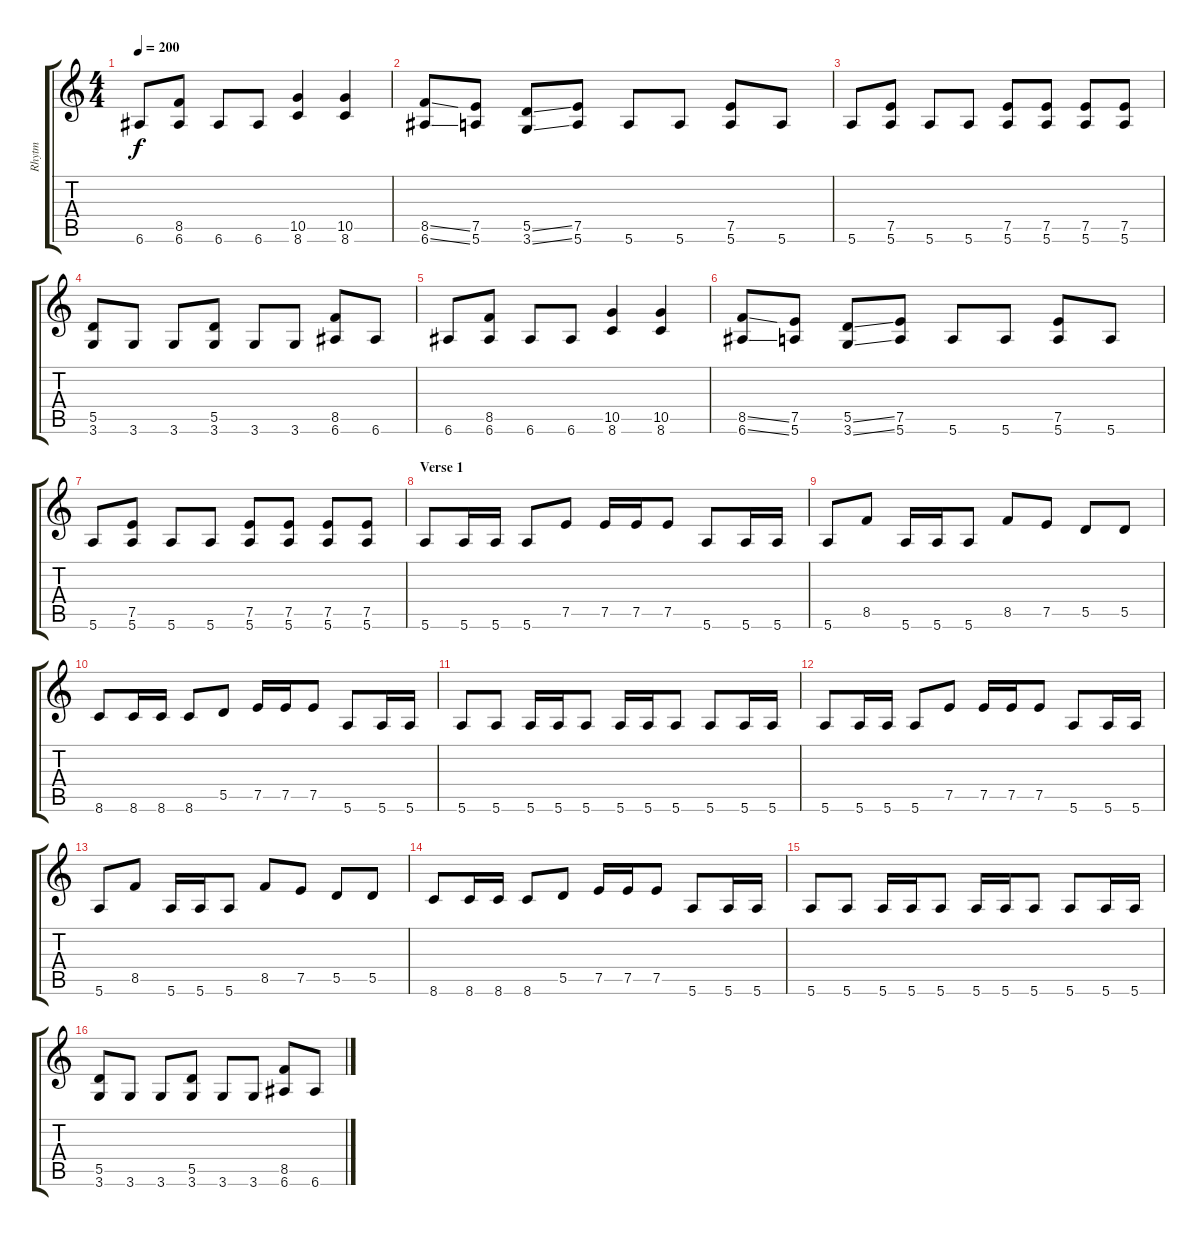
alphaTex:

\track ("Rhytm " "Rhytm ") {instrument overdrivenguitar}
\staff {score tabs}
\tuning (E4 B3 G3 D3 A2 E2) {hide}
\ts (4 4)
\tempo 200
\clef g2
\ks c
6.6.8{dy f} (8.5 6.6).8 6.6.8 6.6.8 (10.5 8.6).4 (10.5 8.6).4 |
(8.5{ss} 6.6{ss}).8 (7.5 5.6).8 (5.5{ss} 3.6{ss}).8 (7.5 5.6).8 5.6.8 5.6.8 (7.5 5.6).8 5.6.8 |
5.6.8 (7.5 5.6).8 5.6.8 5.6.8 (7.5 5.6).8 (7.5 5.6).8 (7.5 5.6).8 (7.5 5.6).8 |
(5.5 3.6).8 3.6.8 3.6.8 (5.5 3.6).8 3.6.8 3.6.8 (8.5 6.6).8 6.6.8 |
6.6.8 (8.5 6.6).8 6.6.8 6.6.8 (10.5 8.6).4 (10.5 8.6).4 |
(8.5{ss} 6.6{ss}).8 (7.5 5.6).8 (5.5{ss} 3.6{ss}).8 (7.5 5.6).8 5.6.8 5.6.8 (7.5 5.6).8 5.6.8 |
5.6.8 (7.5 5.6).8 5.6.8 5.6.8 (7.5 5.6).8 (7.5 5.6).8 (7.5 5.6).8 (7.5 5.6).8 |
\section ("" "Verse 1")
5.6.8 5.6.16 5.6.16 5.6.8 7.5.8 7.5.16 7.5.16 7.5.8 5.6.8 5.6.16 5.6.16 |
5.6.8 8.5.8 5.6.16 5.6.16 5.6.8 8.5.8 7.5.8 5.5.8 5.5.8 |
8.6.8 8.6.16 8.6.16 8.6.8 5.5.8 7.5.16 7.5.16 7.5.8 5.6.8 5.6.16 5.6.16 |
5.6.8 5.6.8 5.6.16 5.6.16 5.6.8 5.6.16 5.6.16 5.6.8 5.6.8 5.6.16 5.6.16 |
5.6.8 5.6.16 5.6.16 5.6.8 7.5.8 7.5.16 7.5.16 7.5.8 5.6.8 5.6.16 5.6.16 |
5.6.8 8.5.8 5.6.16 5.6.16 5.6.8 8.5.8 7.5.8 5.5.8 5.5.8 |
8.6.8 8.6.16 8.6.16 8.6.8 5.5.8 7.5.16 7.5.16 7.5.8 5.6.8 5.6.16 5.6.16 |
5.6.8 5.6.8 5.6.16 5.6.16 5.6.8 5.6.16 5.6.16 5.6.8 5.6.8 5.6.16 5.6.16 |
(5.5 3.6).8 3.6.8 3.6.8 (5.5 3.6).8 3.6.8 3.6.8 (8.5 6.6).8 6.6.8
